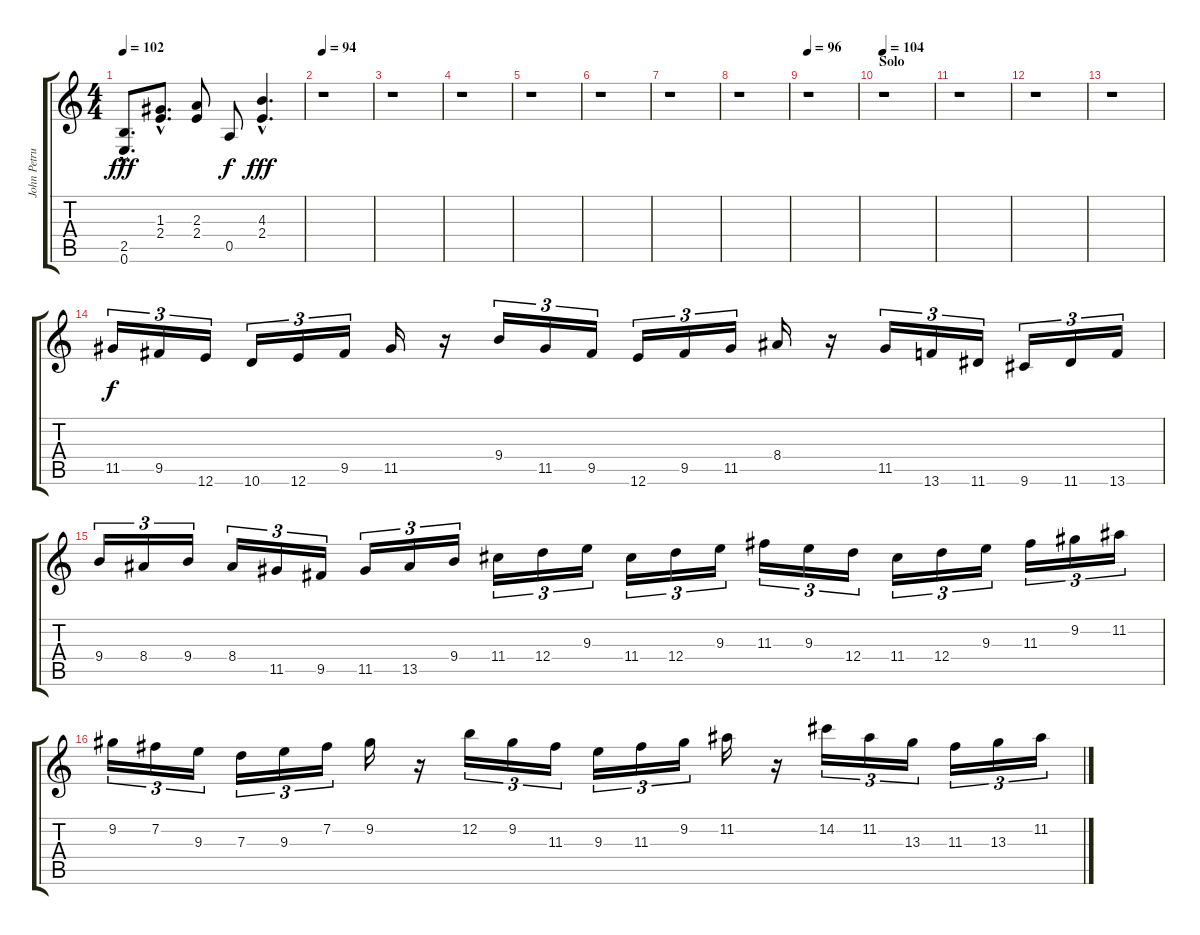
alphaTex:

\track ("John Petrucci  (Dist.) 2" "John Petru") {instrument distortionguitar}
\staff {score tabs}
\tuning (E4 B3 G3 D3 A2 E2) {hide}
\ts (4 4)
\tempo 102
\clef g2
\ks c
(2.5{hac} 0.6{hac}).8{d dy fff} (1.3{hac} 2.4{hac}).8{d} (2.3 2.4).8 0.5.8{dy f} (4.3{hac} 2.4{hac}).4{d dy fff} |
\tempo 94
r.1 |
r.1 |
r.1 |
r.1 |
r.1 |
r.1 |
r.1 |
\tempo 96
r.1 |
\section ("" "Solo")
\tempo 104
r.1 |
r.1 |
r.1 |
r.1 |
11.5.16{tu (3 2) dy f} 9.5.16{tu (3 2)} 12.6.16{tu (3 2)} 10.6.16{tu (3 2)} 12.6.16{tu (3 2)} 9.5.16{tu (3 2)} 11.5.16 r.16 9.4.16{tu (3 2)} 11.5.16{tu (3 2)} 9.5.16{tu (3 2)} 12.6.16{tu (3 2)} 9.5.16{tu (3 2)} 11.5.16{tu (3 2)} 8.4.16 r.16 11.5.16{tu (3 2)} 13.6.16{tu (3 2)} 11.6.16{tu (3 2)} 9.6.16{tu (3 2)} 11.6.16{tu (3 2)} 13.6.16{tu (3 2)} |
9.4.16{tu (3 2)} 8.4.16{tu (3 2)} 9.4.16{tu (3 2)} 8.4.16{tu (3 2)} 11.5.16{tu (3 2)} 9.5.16{tu (3 2)} 11.5.16{tu (3 2)} 13.5.16{tu (3 2)} 9.4.16{tu (3 2)} 11.4.16{tu (3 2)} 12.4.16{tu (3 2)} 9.3.16{tu (3 2)} 11.4.16{tu (3 2)} 12.4.16{tu (3 2)} 9.3.16{tu (3 2)} 11.3.16{tu (3 2)} 9.3.16{tu (3 2)} 12.4.16{tu (3 2)} 11.4.16{tu (3 2)} 12.4.16{tu (3 2)} 9.3.16{tu (3 2)} 11.3.16{tu (3 2)} 9.2.16{tu (3 2)} 11.2.16{tu (3 2)} |
9.2.16{tu (3 2)} 7.2.16{tu (3 2)} 9.3.16{tu (3 2)} 7.3.16{tu (3 2)} 9.3.16{tu (3 2)} 7.2.16{tu (3 2)} 9.2.16 r.16 12.2.16{tu (3 2)} 9.2.16{tu (3 2)} 11.3.16{tu (3 2)} 9.3.16{tu (3 2)} 11.3.16{tu (3 2)} 9.2.16{tu (3 2)} 11.2.16 r.16 14.2.16{tu (3 2)} 11.2.16{tu (3 2)} 13.3.16{tu (3 2)} 11.3.16{tu (3 2)} 13.3.16{tu (3 2)} 11.2.16{tu (3 2)}
